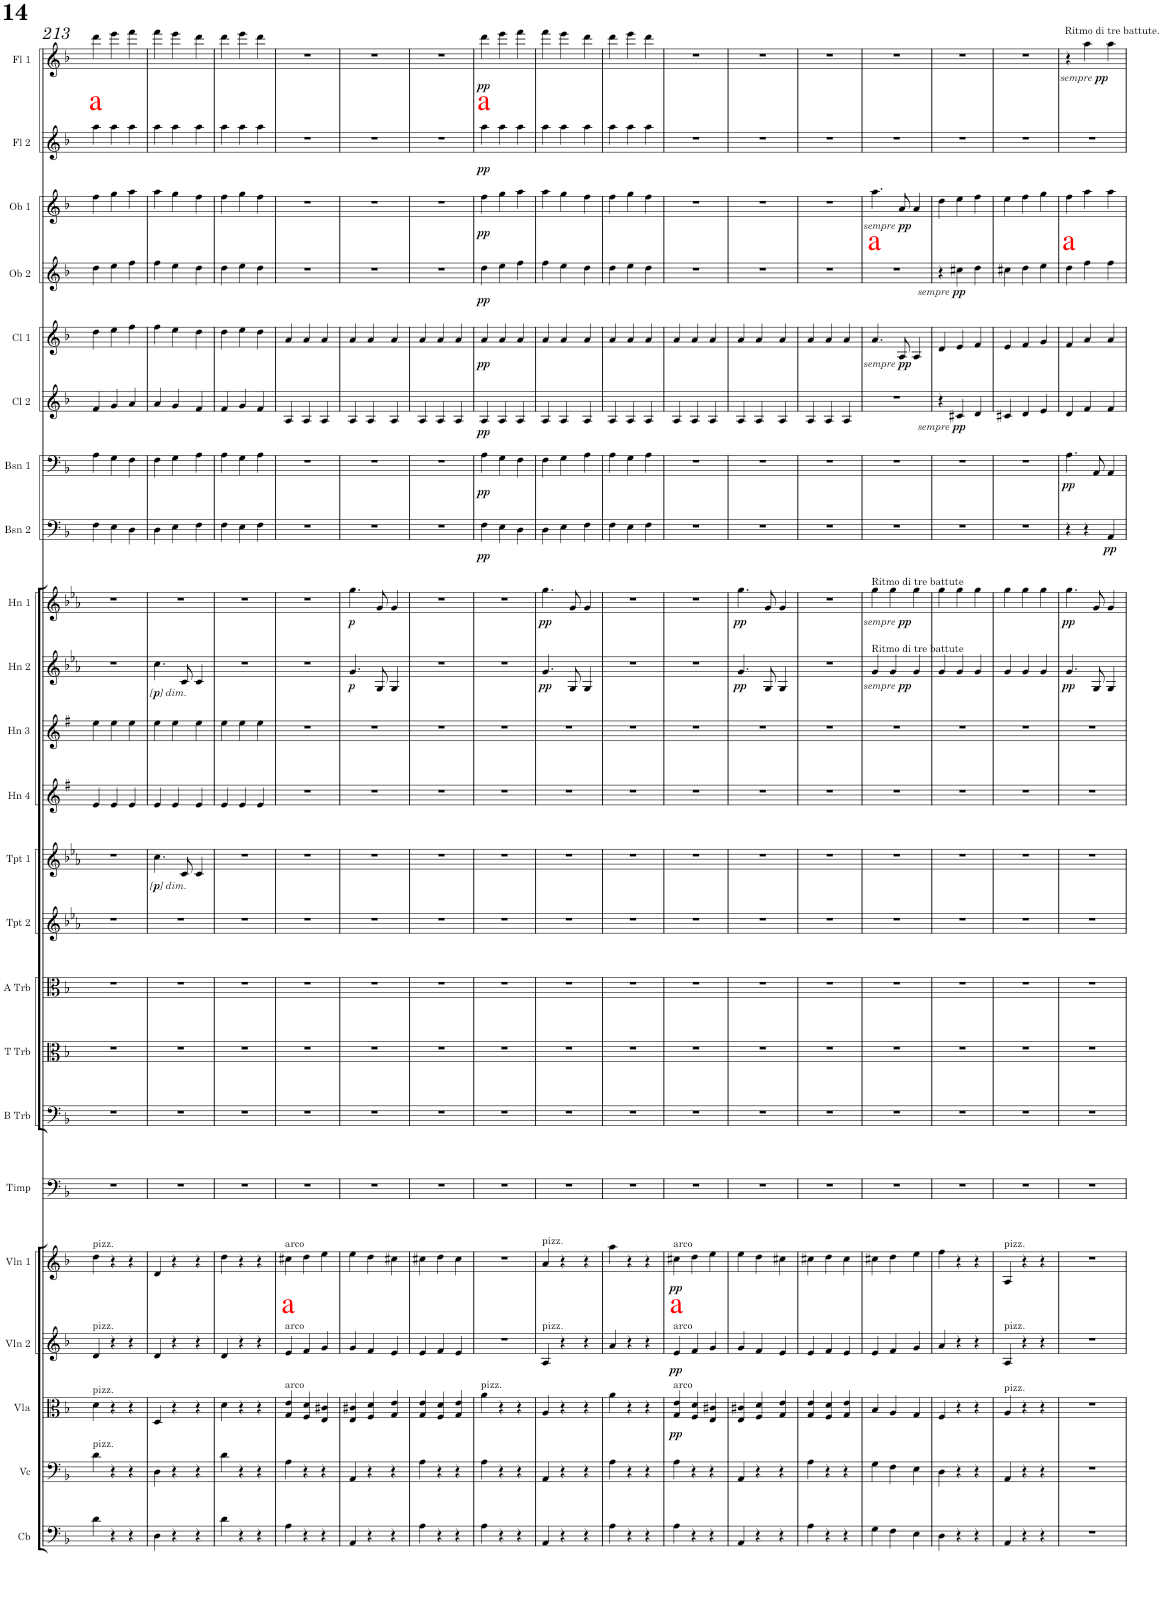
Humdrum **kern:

**kern	**kern	**kern	**dynam	**kern	**dynam	**kern	**text	**dynam	**kern	**kern	**kern	**kern	**kern	**kern	**dynam	**kern	**kern	**kern	**dynam	**kern	**dynam	**kern	**dynam	**kern	**dynam	**kern	**dynam	**kern	**dynam	**kern	**dynam	**kern	**text	**dynam	**kern	**dynam	**kern	**text	**dynam
*part23	*part22	*part21	*part21	*part20	*part20	*part19	*part19	*part19	*part18	*part17	*part16	*part15	*part14	*part13	*part13	*part12	*part11	*part10	*part10	*part9	*part9	*part8	*part8	*part7	*part7	*part6	*part6	*part5	*part5	*part4	*part4	*part3	*part3	*part3	*part2	*part2	*part1	*part1	*part1
*staff23	*staff22	*staff21	*staff21	*staff20	*staff20	*staff19	*staff19	*staff19	*staff18	*staff17	*staff16	*staff15	*staff14	*staff13	*staff13	*staff12	*staff11	*staff10	*staff10	*staff9	*staff9	*staff8	*staff8	*staff7	*staff7	*staff6	*staff6	*staff5	*staff5	*staff4	*staff4	*staff3	*staff3	*staff3	*staff2	*staff2	*staff1	*staff1	*staff1
*I"Contrabass	*I"Violoncello	*I"Viola	*	*I"Violin 2	*	*I"Violin 1	*	*	*I"F, F Timpani	*I"Bass Trombone	*I"Tenor Trombone	*I"Alto Trombone	*I"D Trumpet 2	*I"D Trumpet 1	*	*I"Bb (basso) Horn 4	*I"Bb (basso) Horn 3	*I"D Horn 2	*	*I"D Horn 1	*	*I"Bassoon 2	*	*I"Bassoon 1	*	*I"C Clarinet 2	*	*I"C Clarinet 1	*	*I"Oboe 2	*	*I"Oboe 1	*	*	*I"Flute 2	*	*I"Flute 1	*	*
*I'Cb	*I'Vc	*I'Vla	*	*I'Vln 2	*	*I'Vln 1	*	*	*I'Timp	*I'B Trb	*I'T Trb	*I'A Trb	*I'Tpt 2	*I'Tpt 1	*	*I'Hn 4	*I'Hn 3	*I'Hn 2	*	*I'Hn 1	*	*I'Bsn 2	*	*I'Bsn 1	*	*I'Cl 2	*	*I'Cl 1	*	*I'Ob 2	*	*I'Ob 1	*	*	*I'Fl 2	*	*I'Fl 1	*	*
!!LO:PB:g=z
*clefF4	*clefF4	*clefC3	*	*clefG2	*	*clefG2	*	*	*clefF4	*clefF4	*clefC3	*clefC3	*clefG2	*clefG2	*	*clefG2	*clefG2	*clefG2	*	*clefG2	*	*clefF4	*	*clefF4	*	*clefG2	*	*clefG2	*	*clefG2	*	*clefG2	*	*	*clefG2	*	*clefG2	*	*
*Trd7c12	*	*	*	*	*	*	*	*	*	*	*	*	*Trd-1c-2	*Trd-1c-2	*	*Trd8c14	*Trd8c14	*Trd6c10	*	*Trd6c10	*	*	*	*	*	*Trd1c2	*	*Trd1c2	*	*	*	*	*	*	*	*	*	*	*
*k[b-]	*k[b-]	*k[b-]	*	*k[b-]	*	*k[b-]	*	*	*k[b-]	*k[b-]	*k[b-]	*k[b-]	*k[b-e-a-]	*k[b-e-a-]	*	*k[f#]	*k[f#]	*k[b-e-a-]	*	*k[b-e-a-]	*	*k[b-]	*	*k[b-]	*	*k[b-]	*	*k[b-]	*	*k[b-]	*	*k[b-]	*	*	*k[b-]	*	*k[b-]	*	*
*M3/4	*M3/4	*M3/4	*	*M3/4	*	*M3/4	*	*	*M3/4	*M3/4	*M3/4	*M3/4	*M3/4	*M3/4	*	*M3/4	*M3/4	*M3/4	*	*M3/4	*	*M3/4	*	*M3/4	*	*M3/4	*	*M3/4	*	*M3/4	*	*M3/4	*	*	*M3/4	*	*M3/4	*	*
=213	=213	=213	=213	=213	=213	=213	=213	=213	=213	=213	=213	=213	=213	=213	=213	=213	=213	=213	=213	=213	=213	=213	=213	=213	=213	=213	=213	=213	=213	=213	=213	=213	=213	=213	=213	=213	=213	=213	=213
!	!	!	!	!	!	!LO:TX:a:t=pizz.	!	!	!	!	!	!	!	!	!	!	!	!	!	!	!	!	!	!	!	!	!	!	!	!	!	!	!	!	!	!	!	!	!
!	!	!	!	!LO:TX:a:t=pizz.	!	!	!	!	!	!	!	!	!	!	!	!	!	!	!	!	!	!	!	!	!	!	!	!	!	!	!	!	!	!	!	!	!	!	!
!	!	!LO:TX:a:t=pizz.	!	!	!	!	!	!	!	!	!	!	!	!	!	!	!	!	!	!	!	!	!	!	!	!	!	!	!	!	!	!	!	!	!	!	!	!	!
!	!LO:TX:a:t=pizz.	!	!	!	!	!	!	!	!	!	!	!	!	!	!	!	!	!	!	!	!	!	!	!	!	!	!	!	!	!	!	!	!	!	!	!	!	!	!
!	!	!	!	!	!	!	!	!	!	!	!	!	!	!	!	!	!	!	!	!	!	!	!	!	!	!	!	!	!	!	!	!	!	!	!	!	!	!LO:LY:b:color=#FF0000	!
4d\	4d\	4d\	.	4d/	.	4dd\	.	.	2.r	2.r	2.r	2.r	2.r	2.r	.	4e/	4ee\	2.r	.	2.r	.	4F'\	.	4A'\	.	4f'/	.	4dd'\	.	4dd'\	.	4ff'\	.	.	4aa'\	.	4ddd'\	a	.
4r	4r	4r	.	4r	.	4r	.	.	.	.	.	.	.	.	.	4e/	4ee\	.	.	.	.	4E'\	.	4G'\	.	4g'/	.	4ee'\	.	4ee'\	.	4gg'\	.	.	4aa'\	.	4eee'\	.	.
4r	4r	4r	.	4r	.	4r	.	.	.	.	.	.	.	.	.	4e/	4ee\	.	.	.	.	4D'\	.	4F'\	.	4a'/	.	4ff'\	.	4ff'\	.	4aa'\	.	.	4aa'\	.	4fff'\	.	.
=214	=214	=214	=214	=214	=214	=214	=214	=214	=214	=214	=214	=214	=214	=214	=214	=214	=214	=214	=214	=214	=214	=214	=214	=214	=214	=214	=214	=214	=214	=214	=214	=214	=214	=214	=214	=214	=214	=214	=214
!	!	!	!	!	!	!	!	!	!	!	!	!	!	!	!	!	!	!LO:TX:b:i:t=dim.	!	!	!	!	!	!	!	!	!	!	!	!	!	!	!	!	!	!	!	!	!
!	!	!	!	!	!	!	!	!	!	!	!	!	!	!LO:TX:b:i:t=dim.	!	!	!	!	!	!	!	!	!	!	!	!	!	!	!	!	!	!	!	!	!	!	!	!	!
!	!	!	!	!	!	!	!	!	!	!	!	!	!	!	!LO:DY:b	!	!	!	!	!	!	!	!	!	!	!	!	!	!	!	!	!	!	!	!	!	!	!	!
!	!	!	!	!	!	!	!	!	!	!	!	!	!	!	!LO:DY:n=1:b	!	!	!	!	!	!	!	!	!	!	!	!	!	!	!	!	!	!	!	!	!	!	!	!
!	!	!	!	!	!	!	!	!	!	!	!	!	!	!	!LO:DY:n=2:b	!	!	!	!LO:DY:b	!	!	!	!	!	!	!	!	!	!	!	!	!	!	!	!	!	!	!	!
!	!	!	!	!	!	!	!	!	!	!	!	!	!	!	!	!	!	!	!LO:DY:n=1:b	!	!	!	!	!	!	!	!	!	!	!	!	!	!	!	!	!	!	!	!
!	!	!	!	!	!	!	!	!	!	!	!	!	!	!	!	!	!	!	!LO:DY:n=2:b	!	!	!	!	!	!	!	!	!	!	!	!	!	!	!	!	!	!	!	!
4D\	4D\	4D/	.	4d/	.	4d/	.	.	2.r	2.r	2.r	2.r	2.r	4.cc\	other-dynamics p other-dynamics	4e/	4ee\	4.cc\	other-dynamics p other-dynamics	2.r	.	4D'\	.	4F'\	.	4a'/	.	4ff'\	.	4ff'\	.	4aa'\	.	.	4aa'\	.	4fff'\	.	.
4r	4r	4r	.	4r	.	4r	.	.	.	.	.	.	.	.	.	4e/	4ee\	.	.	.	.	4E'\	.	4G'\	.	4g'/	.	4ee'\	.	4ee'\	.	4gg'\	.	.	4aa'\	.	4eee'\	.	.
.	.	.	.	.	.	.	.	.	.	.	.	.	.	8c/	.	.	.	8c/	.	.	.	.	.	.	.	.	.	.	.	.	.	.	.	.	.	.	.	.	.
4r	4r	4r	.	4r	.	4r	.	.	.	.	.	.	.	4c/	.	4e/	4ee\	4c/	.	.	.	4F'\	.	4A'\	.	4f'/	.	4dd'\	.	4dd'\	.	4ff'\	.	.	4aa'\	.	4ddd'\	.	.
=215	=215	=215	=215	=215	=215	=215	=215	=215	=215	=215	=215	=215	=215	=215	=215	=215	=215	=215	=215	=215	=215	=215	=215	=215	=215	=215	=215	=215	=215	=215	=215	=215	=215	=215	=215	=215	=215	=215	=215
4d\	4d\	4d\	.	4d/	.	4dd\	.	.	2.r	2.r	2.r	2.r	2.r	2.r	.	4e/	4ee\	2.r	.	2.r	.	4F'\	.	4A'\	.	4f'/	.	4dd'\	.	4dd'\	.	4ff'\	.	.	4aa'\	.	4ddd'\	.	.
4r	4r	4r	.	4r	.	4r	.	.	.	.	.	.	.	.	.	4e/	4ee\	.	.	.	.	4E'\	.	4G'\	.	4g'/	.	4ee'\	.	4ee'\	.	4gg'\	.	.	4aa'\	.	4eee'\	.	.
4r	4r	4r	.	4r	.	4r	.	.	.	.	.	.	.	.	.	4e/	4ee\	.	.	.	.	4F'\	.	4A'\	.	4f'/	.	4dd'\	.	4dd'\	.	4ff'\	.	.	4aa'\	.	4ddd'\	.	.
=216	=216	=216	=216	=216	=216	=216	=216	=216	=216	=216	=216	=216	=216	=216	=216	=216	=216	=216	=216	=216	=216	=216	=216	=216	=216	=216	=216	=216	=216	=216	=216	=216	=216	=216	=216	=216	=216	=216	=216
!	!	!	!	!	!	!LO:TX:a:t=arco	!	!	!	!	!	!	!	!	!	!	!	!	!	!	!	!	!	!	!	!	!	!	!	!	!	!	!	!	!	!	!	!	!
!	!	!	!	!LO:TX:a:t=arco	!	!	!	!	!	!	!	!	!	!	!	!	!	!	!	!	!	!	!	!	!	!	!	!	!	!	!	!	!	!	!	!	!	!	!
!	!	!LO:TX:a:t=arco	!	!	!	!	!	!	!	!	!	!	!	!	!	!	!	!	!	!	!	!	!	!	!	!	!	!	!	!	!	!	!	!	!	!	!	!	!
!	!	!	!	!	!	!	!LO:LY:b:color=#FF0000	!	!	!	!	!	!	!	!	!	!	!	!	!	!	!	!	!	!	!	!	!	!	!	!	!	!	!	!	!	!	!	!
4A\	4A\	4G/' 4e/'	.	4e'/	.	4cc#X'\	a	.	2.r	2.r	2.r	2.r	2.r	2.r	.	2.r	2.r	2.r	.	2.r	.	2.r	.	2.r	.	4A'/	.	4a'/	.	2.r	.	2.r	.	.	2.r	.	2.r	.	.
4r	4r	4F/' 4d/'	.	4f'/	.	4dd'\	.	.	.	.	.	.	.	.	.	.	.	.	.	.	.	.	.	.	.	4A'/	.	4a'/	.	.	.	.	.	.	.	.	.	.	.
4r	4r	4E/' 4c#X/'	.	4g'/	.	4ee'\	.	.	.	.	.	.	.	.	.	.	.	.	.	.	.	.	.	.	.	4A'/	.	4a'/	.	.	.	.	.	.	.	.	.	.	.
=217	=217	=217	=217	=217	=217	=217	=217	=217	=217	=217	=217	=217	=217	=217	=217	=217	=217	=217	=217	=217	=217	=217	=217	=217	=217	=217	=217	=217	=217	=217	=217	=217	=217	=217	=217	=217	=217	=217	=217
!	!	!	!	!	!	!	!	!	!	!	!	!	!	!	!	!	!	!	!LO:DY:b	!	!LO:DY:b	!	!	!	!	!	!	!	!	!	!	!	!	!	!	!	!	!	!
4AA/	4AA/	4E/' 4c#X/'	.	4g'/	.	4ee'\	.	.	2.r	2.r	2.r	2.r	2.r	2.r	.	2.r	2.r	4.g/	p	4.gg\	p	2.r	.	2.r	.	4A'/	.	4a'/	.	2.r	.	2.r	.	.	2.r	.	2.r	.	.
4r	4r	4F/' 4d/'	.	4f'/	.	4dd'\	.	.	.	.	.	.	.	.	.	.	.	.	.	.	.	.	.	.	.	4A'/	.	4a'/	.	.	.	.	.	.	.	.	.	.	.
.	.	.	.	.	.	.	.	.	.	.	.	.	.	.	.	.	.	8G/	.	8g/	.	.	.	.	.	.	.	.	.	.	.	.	.	.	.	.	.	.	.
4r	4r	4G/' 4e/'	.	4e'/	.	4cc#X'\	.	.	.	.	.	.	.	.	.	.	.	4G/	.	4g/	.	.	.	.	.	4A'/	.	4a'/	.	.	.	.	.	.	.	.	.	.	.
=218	=218	=218	=218	=218	=218	=218	=218	=218	=218	=218	=218	=218	=218	=218	=218	=218	=218	=218	=218	=218	=218	=218	=218	=218	=218	=218	=218	=218	=218	=218	=218	=218	=218	=218	=218	=218	=218	=218	=218
4A\	4A\	4G/' 4e/'	.	4e'/	.	4cc#X'\	.	.	2.r	2.r	2.r	2.r	2.r	2.r	.	2.r	2.r	2.r	.	2.r	.	2.r	.	2.r	.	4A'/	.	4a'/	.	2.r	.	2.r	.	.	2.r	.	2.r	.	.
4r	4r	4F/' 4d/'	.	4f'/	.	4dd'\	.	.	.	.	.	.	.	.	.	.	.	.	.	.	.	.	.	.	.	4A'/	.	4a'/	.	.	.	.	.	.	.	.	.	.	.
4r	4r	4G/' 4e/'	.	4e'/	.	4cc#'\	.	.	.	.	.	.	.	.	.	.	.	.	.	.	.	.	.	.	.	4A'/	.	4a'/	.	.	.	.	.	.	.	.	.	.	.
=219	=219	=219	=219	=219	=219	=219	=219	=219	=219	=219	=219	=219	=219	=219	=219	=219	=219	=219	=219	=219	=219	=219	=219	=219	=219	=219	=219	=219	=219	=219	=219	=219	=219	=219	=219	=219	=219	=219	=219
!	!	!LO:TX:a:t=pizz.	!	!	!	!	!	!	!	!	!	!	!	!	!	!	!	!	!	!	!	!	!	!	!	!	!	!	!	!	!	!	!	!	!	!	!	!	!
!	!	!	!	!	!	!	!	!	!	!	!	!	!	!	!	!	!	!	!	!	!	!	!LO:DY:b	!	!LO:DY:b	!	!LO:DY:b	!	!LO:DY:b	!	!LO:DY:b	!	!	!LO:DY:b	!	!LO:DY:b	!	!LO:LY:b:color=#FF0000	!LO:DY:b
4A\	4A\	4a\	.	2.r	.	2.r	.	.	2.r	2.r	2.r	2.r	2.r	2.r	.	2.r	2.r	2.r	.	2.r	.	4F'\	pp	4A'\	pp	4A'/	pp	4a'/	pp	4dd'\	pp	4ff'\	.	pp	4aa'\	pp	4ddd'\	a	pp
4r	4r	4r	.	.	.	.	.	.	.	.	.	.	.	.	.	.	.	.	.	.	.	4E'\	.	4G'\	.	4A'/	.	4a'/	.	4ee'\	.	4gg'\	.	.	4aa'\	.	4eee'\	.	.
4r	4r	4r	.	.	.	.	.	.	.	.	.	.	.	.	.	.	.	.	.	.	.	4D'\	.	4F'\	.	4A'/	.	4a'/	.	4ff'\	.	4aa'\	.	.	4aa'\	.	4fff'\	.	.
=220	=220	=220	=220	=220	=220	=220	=220	=220	=220	=220	=220	=220	=220	=220	=220	=220	=220	=220	=220	=220	=220	=220	=220	=220	=220	=220	=220	=220	=220	=220	=220	=220	=220	=220	=220	=220	=220	=220	=220
!	!	!	!	!	!	!LO:TX:a:t=pizz.	!	!	!	!	!	!	!	!	!	!	!	!	!	!	!	!	!	!	!	!	!	!	!	!	!	!	!	!	!	!	!	!	!
!	!	!	!	!LO:TX:a:t=pizz.	!	!	!	!	!	!	!	!	!	!	!	!	!	!	!	!	!	!	!	!	!	!	!	!	!	!	!	!	!	!	!	!	!	!	!
!	!	!	!	!	!	!	!	!	!	!	!	!	!	!	!	!	!	!	!LO:DY:b	!	!LO:DY:b	!	!	!	!	!	!	!	!	!	!	!	!	!	!	!	!	!	!
4AA/	4AA/	4A/	.	4A/	.	4a/	.	.	2.r	2.r	2.r	2.r	2.r	2.r	.	2.r	2.r	4.g/	pp	4.gg\	pp	4D'\	.	4F'\	.	4A'/	.	4a'/	.	4ff'\	.	4aa'\	.	.	4aa'\	.	4fff'\	.	.
4r	4r	4r	.	4r	.	4r	.	.	.	.	.	.	.	.	.	.	.	.	.	.	.	4E'\	.	4G'\	.	4A'/	.	4a'/	.	4ee'\	.	4gg'\	.	.	4aa'\	.	4eee'\	.	.
.	.	.	.	.	.	.	.	.	.	.	.	.	.	.	.	.	.	8G/	.	8g/	.	.	.	.	.	.	.	.	.	.	.	.	.	.	.	.	.	.	.
4r	4r	4r	.	4r	.	4r	.	.	.	.	.	.	.	.	.	.	.	4G/	.	4g/	.	4F'\	.	4A'\	.	4A'/	.	4a'/	.	4dd'\	.	4ff'\	.	.	4aa'\	.	4ddd'\	.	.
=221	=221	=221	=221	=221	=221	=221	=221	=221	=221	=221	=221	=221	=221	=221	=221	=221	=221	=221	=221	=221	=221	=221	=221	=221	=221	=221	=221	=221	=221	=221	=221	=221	=221	=221	=221	=221	=221	=221	=221
4A\	4A\	4a\	.	4a/	.	4aa\	.	.	2.r	2.r	2.r	2.r	2.r	2.r	.	2.r	2.r	2.r	.	2.r	.	4F'\	.	4A'\	.	4A'/	.	4a'/	.	4dd'\	.	4ff'\	.	.	4aa'\	.	4ddd'\	.	.
4r	4r	4r	.	4r	.	4r	.	.	.	.	.	.	.	.	.	.	.	.	.	.	.	4E'\	.	4G'\	.	4A'/	.	4a'/	.	4ee'\	.	4gg'\	.	.	4aa'\	.	4eee'\	.	.
4r	4r	4r	.	4r	.	4r	.	.	.	.	.	.	.	.	.	.	.	.	.	.	.	4F'\	.	4A'\	.	4A'/	.	4a'/	.	4dd'\	.	4ff'\	.	.	4aa'\	.	4ddd'\	.	.
=222	=222	=222	=222	=222	=222	=222	=222	=222	=222	=222	=222	=222	=222	=222	=222	=222	=222	=222	=222	=222	=222	=222	=222	=222	=222	=222	=222	=222	=222	=222	=222	=222	=222	=222	=222	=222	=222	=222	=222
!	!	!	!	!	!	!LO:TX:a:t=arco	!	!	!	!	!	!	!	!	!	!	!	!	!	!	!	!	!	!	!	!	!	!	!	!	!	!	!	!	!	!	!	!	!
!	!	!	!	!LO:TX:a:t=arco	!	!	!	!	!	!	!	!	!	!	!	!	!	!	!	!	!	!	!	!	!	!	!	!	!	!	!	!	!	!	!	!	!	!	!
!	!	!LO:TX:a:t=arco	!	!	!	!	!	!	!	!	!	!	!	!	!	!	!	!	!	!	!	!	!	!	!	!	!	!	!	!	!	!	!	!	!	!	!	!	!
!	!	!	!LO:DY:b	!	!LO:DY:b	!	!LO:LY:b:color=#FF0000	!LO:DY:b	!	!	!	!	!	!	!	!	!	!	!	!	!	!	!	!	!	!	!	!	!	!	!	!	!	!	!	!	!	!	!
4A\	4A\	4G/' 4e/'	pp	4e'/	pp	4cc#X'\	a	pp	2.r	2.r	2.r	2.r	2.r	2.r	.	2.r	2.r	2.r	.	2.r	.	2.r	.	2.r	.	4A'/	.	4a'/	.	2.r	.	2.r	.	.	2.r	.	2.r	.	.
4r	4r	4F/' 4d/'	.	4f'/	.	4dd'\	.	.	.	.	.	.	.	.	.	.	.	.	.	.	.	.	.	.	.	4A'/	.	4a'/	.	.	.	.	.	.	.	.	.	.	.
4r	4r	4E/' 4c#X/'	.	4g'/	.	4ee'\	.	.	.	.	.	.	.	.	.	.	.	.	.	.	.	.	.	.	.	4A'/	.	4a'/	.	.	.	.	.	.	.	.	.	.	.
=223	=223	=223	=223	=223	=223	=223	=223	=223	=223	=223	=223	=223	=223	=223	=223	=223	=223	=223	=223	=223	=223	=223	=223	=223	=223	=223	=223	=223	=223	=223	=223	=223	=223	=223	=223	=223	=223	=223	=223
!	!	!	!	!	!	!	!	!	!	!	!	!	!	!	!	!	!	!	!LO:DY:b	!	!LO:DY:b	!	!	!	!	!	!	!	!	!	!	!	!	!	!	!	!	!	!
4AA/	4AA/	4E/' 4c#X/'	.	4g'/	.	4ee'\	.	.	2.r	2.r	2.r	2.r	2.r	2.r	.	2.r	2.r	4.g/	pp	4.gg\	pp	2.r	.	2.r	.	4A'/	.	4a'/	.	2.r	.	2.r	.	.	2.r	.	2.r	.	.
4r	4r	4F/' 4d/'	.	4f'/	.	4dd'\	.	.	.	.	.	.	.	.	.	.	.	.	.	.	.	.	.	.	.	4A'/	.	4a'/	.	.	.	.	.	.	.	.	.	.	.
.	.	.	.	.	.	.	.	.	.	.	.	.	.	.	.	.	.	8G/	.	8g/	.	.	.	.	.	.	.	.	.	.	.	.	.	.	.	.	.	.	.
4r	4r	4G/' 4e/'	.	4e'/	.	4cc#X'\	.	.	.	.	.	.	.	.	.	.	.	4G/	.	4g/	.	.	.	.	.	4A'/	.	4a'/	.	.	.	.	.	.	.	.	.	.	.
=224	=224	=224	=224	=224	=224	=224	=224	=224	=224	=224	=224	=224	=224	=224	=224	=224	=224	=224	=224	=224	=224	=224	=224	=224	=224	=224	=224	=224	=224	=224	=224	=224	=224	=224	=224	=224	=224	=224	=224
4A\	4A\	4G/' 4e/'	.	4e'/	.	4cc#X'\	.	.	2.r	2.r	2.r	2.r	2.r	2.r	.	2.r	2.r	2.r	.	2.r	.	2.r	.	2.r	.	4A'/	.	4a'/	.	2.r	.	2.r	.	.	2.r	.	2.r	.	.
4r	4r	4F/' 4d/'	.	4f'/	.	4dd'\	.	.	.	.	.	.	.	.	.	.	.	.	.	.	.	.	.	.	.	4A'/	.	4a'/	.	.	.	.	.	.	.	.	.	.	.
4r	4r	4G/' 4e/'	.	4e'/	.	4cc#'\	.	.	.	.	.	.	.	.	.	.	.	.	.	.	.	.	.	.	.	4A'/	.	4a'/	.	.	.	.	.	.	.	.	.	.	.
=225	=225	=225	=225	=225	=225	=225	=225	=225	=225	=225	=225	=225	=225	=225	=225	=225	=225	=225	=225	=225	=225	=225	=225	=225	=225	=225	=225	=225	=225	=225	=225	=225	=225	=225	=225	=225	=225	=225	=225
!	!	!	!	!	!	!	!	!	!	!	!	!	!	!	!	!	!	!	!	!LO:TX:a:t=Ritmo di tre battute	!	!	!	!	!	!	!	!	!	!	!	!	!	!	!	!	!	!	!
!	!	!	!	!	!	!	!	!	!	!	!	!	!	!	!	!	!	!LO:TX:a:t=Ritmo di tre battute	!	!	!	!	!	!	!	!	!	!	!	!	!	!	!	!	!	!	!	!	!
!	!	!	!	!	!	!	!	!	!	!	!	!	!	!	!	!	!	!	!LO:DY:b	!	!	!	!	!	!	!	!	!	!	!	!	!	!LO:LY:b:color=#FF0000	!	!	!	!	!	!
!	!	!	!	!	!	!	!	!	!	!	!	!	!	!	!	!	!	!	!LO:DY:n=1:b	!	!LO:DY:b	!	!	!	!	!	!	!	!	!	!	!	!	!	!	!	!	!	!
!	!	!	!	!	!	!	!	!	!	!	!	!	!	!	!	!	!	!	!	!	!LO:DY:n=1:b	!	!	!	!	!	!	!	!LO:DY:b	!	!	!	!	!	!	!	!	!	!
!	!	!	!	!	!	!	!	!	!	!	!	!	!	!	!	!	!	!	!	!	!	!	!	!	!	!	!	!	!LO:DY:n=1:b	!	!	!	!	!LO:DY:b	!	!	!	!	!
!	!	!	!	!	!	!	!	!	!	!	!	!	!	!	!	!	!	!	!	!	!	!	!	!	!	!	!	!	!	!	!	!	!	!LO:DY:n=1:b	!	!	!	!	!
4G\	4G\	4B-'/	.	4e'/	.	4cc#X'\	.	.	2.r	2.r	2.r	2.r	2.r	2.r	.	2.r	2.r	4g/	other-dynamics pp	4gg\	other-dynamics pp	2.r	.	2.r	.	2.r	.	4.a/	other-dynamics pp	2.r	.	4.aa\	a	other-dynamics pp	2.r	.	2.r	.	.
4F\	4F\	4A'/	.	4f'/	.	4dd'\	.	.	.	.	.	.	.	.	.	.	.	4g/	.	4gg\	.	.	.	.	.	.	.	.	.	.	.	.	.	.	.	.	.	.	.
.	.	.	.	.	.	.	.	.	.	.	.	.	.	.	.	.	.	.	.	.	.	.	.	.	.	.	.	8A/	.	.	.	8a/	.	.	.	.	.	.	.
4E\	4E\	4G'/	.	4g'/	.	4ee'\	.	.	.	.	.	.	.	.	.	.	.	4g/	.	4gg\	.	.	.	.	.	.	.	4A/	.	.	.	4a/	.	.	.	.	.	.	.
=226	=226	=226	=226	=226	=226	=226	=226	=226	=226	=226	=226	=226	=226	=226	=226	=226	=226	=226	=226	=226	=226	=226	=226	=226	=226	=226	=226	=226	=226	=226	=226	=226	=226	=226	=226	=226	=226	=226	=226
4D\	4D\	4F/	.	4a/	.	4ff\	.	.	2.r	2.r	2.r	2.r	2.r	2.r	.	2.r	2.r	4g/	.	4gg\	.	2.r	.	2.r	.	4r	.	4d'/	.	4r	.	4dd'\	.	.	2.r	.	2.r	.	.
!	!	!	!	!	!	!	!	!	!	!	!	!	!	!	!	!	!	!	!	!	!	!	!	!	!	!	!LO:DY:b	!	!	!	!	!	!	!	!	!	!	!	!
!	!	!	!	!	!	!	!	!	!	!	!	!	!	!	!	!	!	!	!	!	!	!	!	!	!	!	!LO:DY:n=1:b	!	!	!	!LO:DY:b	!	!	!	!	!	!	!	!
!	!	!	!	!	!	!	!	!	!	!	!	!	!	!	!	!	!	!	!	!	!	!	!	!	!	!	!	!	!	!	!LO:DY:n=1:b	!	!	!	!	!	!	!	!
4r	4r	4r	.	4r	.	4r	.	.	.	.	.	.	.	.	.	.	.	4g/	.	4gg\	.	.	.	.	.	4c#X'/	other-dynamics pp	4e'/	.	4cc#X'\	other-dynamics pp	4ee'\	.	.	.	.	.	.	.
4r	4r	4r	.	4r	.	4r	.	.	.	.	.	.	.	.	.	.	.	4g/	.	4gg\	.	.	.	.	.	4d'/	.	4f'/	.	4dd'\	.	4ff'\	.	.	.	.	.	.	.
=227	=227	=227	=227	=227	=227	=227	=227	=227	=227	=227	=227	=227	=227	=227	=227	=227	=227	=227	=227	=227	=227	=227	=227	=227	=227	=227	=227	=227	=227	=227	=227	=227	=227	=227	=227	=227	=227	=227	=227
!	!	!	!	!	!	!LO:TX:a:t=pizz.	!	!	!	!	!	!	!	!	!	!	!	!	!	!	!	!	!	!	!	!	!	!	!	!	!	!	!	!	!	!	!	!	!
!	!	!	!	!LO:TX:a:t=pizz.	!	!	!	!	!	!	!	!	!	!	!	!	!	!	!	!	!	!	!	!	!	!	!	!	!	!	!	!	!	!	!	!	!	!	!
!	!	!LO:TX:a:t=pizz.	!	!	!	!	!	!	!	!	!	!	!	!	!	!	!	!	!	!	!	!	!	!	!	!	!	!	!	!	!	!	!	!	!	!	!	!	!
4AA/	4AA/	4A/	.	4A/	.	4A/	.	.	2.r	2.r	2.r	2.r	2.r	2.r	.	2.r	2.r	4g/	.	4gg\	.	2.r	.	2.r	.	4c#X'/	.	4e'/	.	4cc#X'\	.	4ee'\	.	.	2.r	.	2.r	.	.
4r	4r	4r	.	4r	.	4r	.	.	.	.	.	.	.	.	.	.	.	4g/	.	4gg\	.	.	.	.	.	4d'/	.	4f'/	.	4dd'\	.	4ff'\	.	.	.	.	.	.	.
4r	4r	4r	.	4r	.	4r	.	.	.	.	.	.	.	.	.	.	.	4g/	.	4gg\	.	.	.	.	.	4e'/	.	4g'/	.	4ee'\	.	4gg'\	.	.	.	.	.	.	.
=228	=228	=228	=228	=228	=228	=228	=228	=228	=228	=228	=228	=228	=228	=228	=228	=228	=228	=228	=228	=228	=228	=228	=228	=228	=228	=228	=228	=228	=228	=228	=228	=228	=228	=228	=228	=228	=228	=228	=228
!	!	!	!	!	!	!	!	!	!	!	!	!	!	!	!	!	!	!	!	!	!	!	!	!	!	!	!	!	!	!	!	!	!	!	!	!	!LO:TX:a:t=Ritmo di tre battute.	!	!
!	!	!	!	!	!	!	!	!	!	!	!	!	!	!	!	!	!	!	!LO:DY:b	!	!LO:DY:b	!	!	!	!LO:DY:b	!	!	!	!	!	!	!	!LO:LY:b:color=#FF0000	!	!	!	!	!	!
2.r	2.r	2.r	.	2.r	.	2.r	.	.	2.r	2.r	2.r	2.r	2.r	2.r	.	2.r	2.r	4.g/	pp	4.gg\	pp	4r	.	4.A\	pp	4d'/	.	4f'/	.	4dd'\	.	4ff'\	a	.	2.r	.	4r	.	.
!	!	!	!	!	!	!	!	!	!	!	!	!	!	!	!	!	!	!	!	!	!	!	!	!	!	!	!	!	!	!	!	!	!	!	!	!	!	!	!LO:DY:b
!	!	!	!	!	!	!	!	!	!	!	!	!	!	!	!	!	!	!	!	!	!	!	!	!	!	!	!	!	!	!	!	!	!	!	!	!	!	!	!LO:DY:n=1:b
.	.	.	.	.	.	.	.	.	.	.	.	.	.	.	.	.	.	.	.	.	.	4r	.	.	.	4f'/	.	4a'/	.	4ff'\	.	4aa'\	.	.	.	.	4aa'\	.	other-dynamics pp
.	.	.	.	.	.	.	.	.	.	.	.	.	.	.	.	.	.	8G/	.	8g/	.	.	.	8AA/	.	.	.	.	.	.	.	.	.	.	.	.	.	.	.
!	!	!	!	!	!	!	!	!	!	!	!	!	!	!	!	!	!	!	!	!	!	!	!LO:DY:b	!	!	!	!	!	!	!	!	!	!	!	!	!	!	!	!
.	.	.	.	.	.	.	.	.	.	.	.	.	.	.	.	.	.	4G/	.	4g/	.	4AA/	pp	4AA/	.	4f'/	.	4a'/	.	4ff'\	.	4aa'\	.	.	.	.	4aa'\	.	.
=	=	=	=	=	=	=	=	=	=	=	=	=	=	=	=	=	=	=	=	=	=	=	=	=	=	=	=	=	=	=	=	=	=	=	=	=	=	=	=
*-	*-	*-	*-	*-	*-	*-	*-	*-	*-	*-	*-	*-	*-	*-	*-	*-	*-	*-	*-	*-	*-	*-	*-	*-	*-	*-	*-	*-	*-	*-	*-	*-	*-	*-	*-	*-	*-	*-	*-
